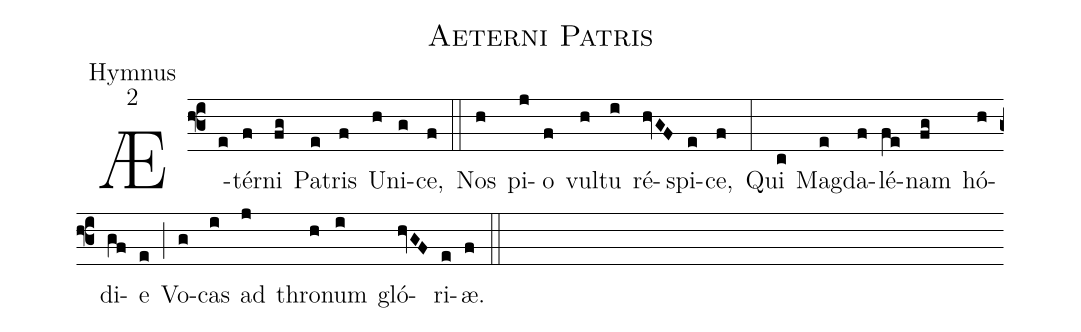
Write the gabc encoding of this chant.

name:Aeterni Patris;
office-part:Hymnus;
mode:2;
%%
(f3) Æ(e)tér(f)ni(fg) Pa(e)tris(f) U(h)ni(g)ce,(f) (::)
Nos(h) pi(j)o(f) vul(h)tu(i) ré(hvGF)spi(e)ce,(f) (:)
Qui(c) Mag(e)da(f)lé(fe)nam(fg) hó(h)di(gf)e(e) (;) Vo(g)cas(i) ad(j) thro(h)num(i) gló(hvGF)ri(e)æ.(f) (::)
